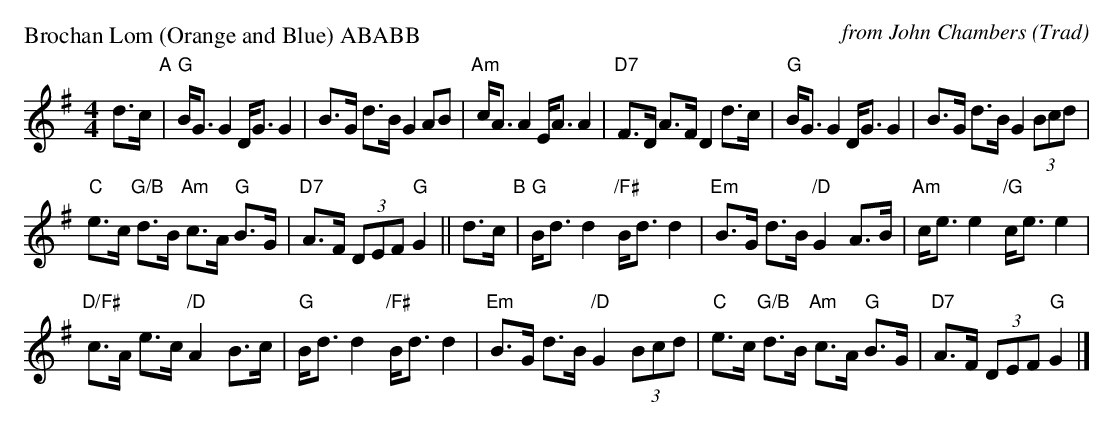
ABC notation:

X:1
P: Brochan Lom (Orange and Blue) ABABB
O: Trad
C: from John Chambers
M: 4/4
L: 1/8
K: G
d>c "A"| "G"B<G G2 D<G G2 | B>G d>B G2 AB | "Am"c<A A2 E<A A2 | "D7"F>D A>F D2 d>c | "G"B<G G2 D<G G2 | B>G d>B G2 (3Bcd |
 "C"e>c "G/B"d>B "Am"c>A "G"B>G | "D7"A>F (3DEF "G"G2 || d>c "B"| "G"B<d d2 "/F#"B<d d2 | "Em"B>G d>B "/D"G2 A>B | "Am"c<e e2 "/G"c<e e2 |
"D/F#"c>A e>c "/D"A2 B>c| "G"B<d d2 "/F#"B<d d2 | "Em"B>G d>B "/D"G2 (3Bcd | "C"e>c "G/B"d>B "Am"c>A "G"B>G | "D7"A>F (3DEF "G"G2 |]
